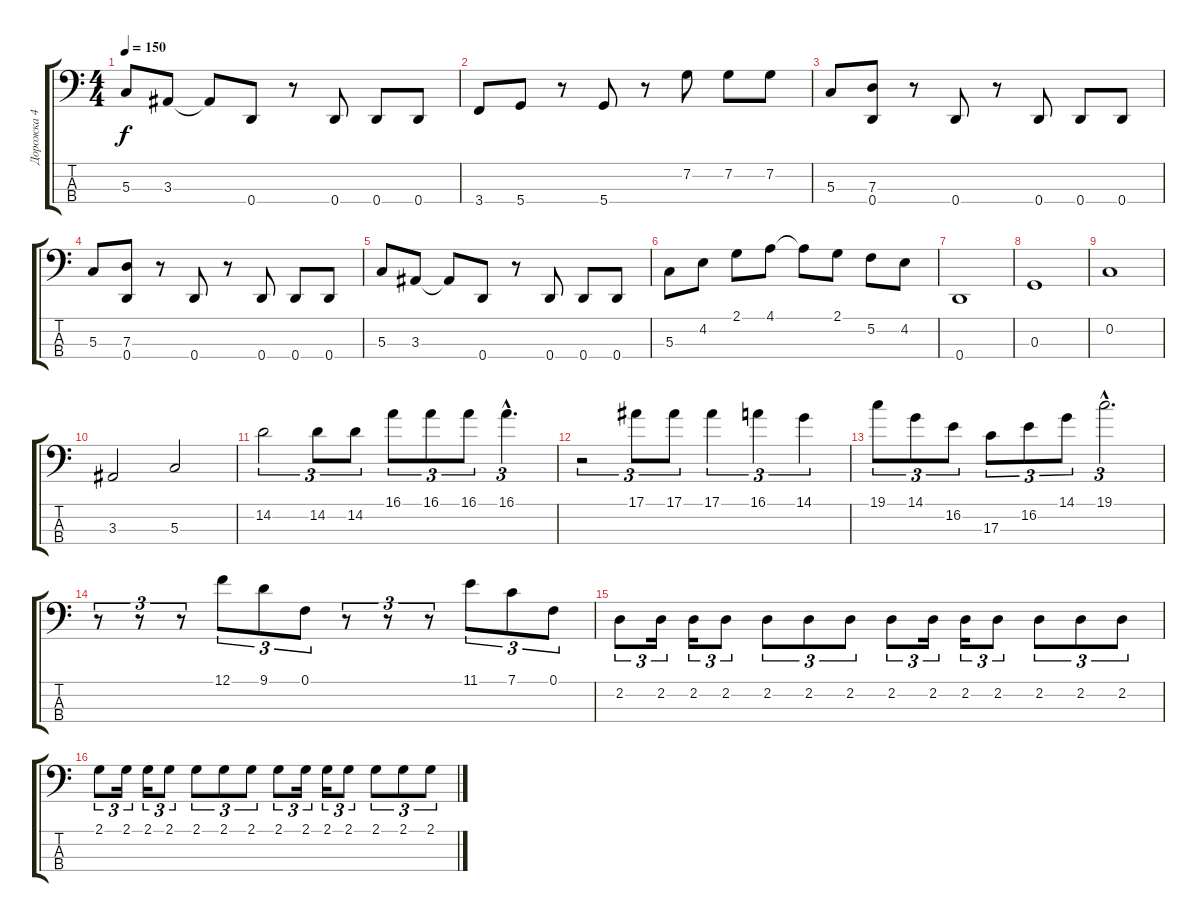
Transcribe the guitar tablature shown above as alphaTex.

\track ("Дорожка 4" "Дорожка 4") {instrument slapbass1}
\staff {score tabs}
\tuning (F2 C2 G1 D1) {hide}
\ts (4 4)
\tempo 150
\clef f4
\ks c
5.3.8{dy f} 3.3.8 3.3{t}.8 0.4.8 r.8 0.4.8 0.4.8 0.4.8 |
3.4.8 5.4.8 r.8 5.4.8 r.8 7.2.8 7.2.8 7.2.8 |
5.3.8 (7.3 0.4).8 r.8 0.4.8 r.8 0.4.8 0.4.8 0.4.8 |
5.3.8 (7.3 0.4).8 r.8 0.4.8 r.8 0.4.8 0.4.8 0.4.8 |
5.3.8 3.3.8 3.3{t}.8 0.4.8 r.8 0.4.8 0.4.8 0.4.8 |
5.3.8 4.2.8 2.1.8 4.1.8 4.1{t}.8 2.1.8 5.2.8 4.2.8 |
0.4.1 |
0.3.1 |
0.2.1 |
3.3.2 5.3.2 |
14.2.2{tu (3 2)} 14.2.8{tu (3 2)} 14.2.8{tu (3 2)} 16.1.8{tu (3 2)} 16.1.8{tu (3 2)} 16.1.8{tu (3 2)} 16.1{hac}.4{d tu (3 2)} |
r.2{tu (3 2)} 17.1.8{tu (3 2)} 17.1.8{tu (3 2)} 17.1.4{tu (3 2)} 16.1.4{tu (3 2)} 14.1.4{tu (3 2)} |
19.1.8{tu (3 2)} 14.1.8{tu (3 2)} 16.2.8{tu (3 2)} 17.3.8{tu (3 2)} 16.2.8{tu (3 2)} 14.1.8{tu (3 2)} 19.1{hac}.2{d tu (3 2)} |
r.8{tu (3 2)} r.8{tu (3 2)} r.8{tu (3 2)} 12.1.8{tu (3 2)} 9.1.8{tu (3 2)} 0.1.8{tu (3 2)} r.8{tu (3 2)} r.8{tu (3 2)} r.8{tu (3 2)} 11.1.8{tu (3 2)} 7.1.8{tu (3 2)} 0.1.8{tu (3 2)} |
2.2.8{tu (3 2)} 2.2.16{tu (3 2)} 2.2.16{tu (3 2)} 2.2.8{tu (3 2)} 2.2.8{tu (3 2)} 2.2.8{tu (3 2)} 2.2.8{tu (3 2)} 2.2.8{tu (3 2)} 2.2.16{tu (3 2)} 2.2.16{tu (3 2)} 2.2.8{tu (3 2)} 2.2.8{tu (3 2)} 2.2.8{tu (3 2)} 2.2.8{tu (3 2)} |
2.1.8{tu (3 2)} 2.1.16{tu (3 2)} 2.1.16{tu (3 2)} 2.1.8{tu (3 2)} 2.1.8{tu (3 2)} 2.1.8{tu (3 2)} 2.1.8{tu (3 2)} 2.1.8{tu (3 2)} 2.1.16{tu (3 2)} 2.1.16{tu (3 2)} 2.1.8{tu (3 2)} 2.1.8{tu (3 2)} 2.1.8{tu (3 2)} 2.1.8{tu (3 2)}
